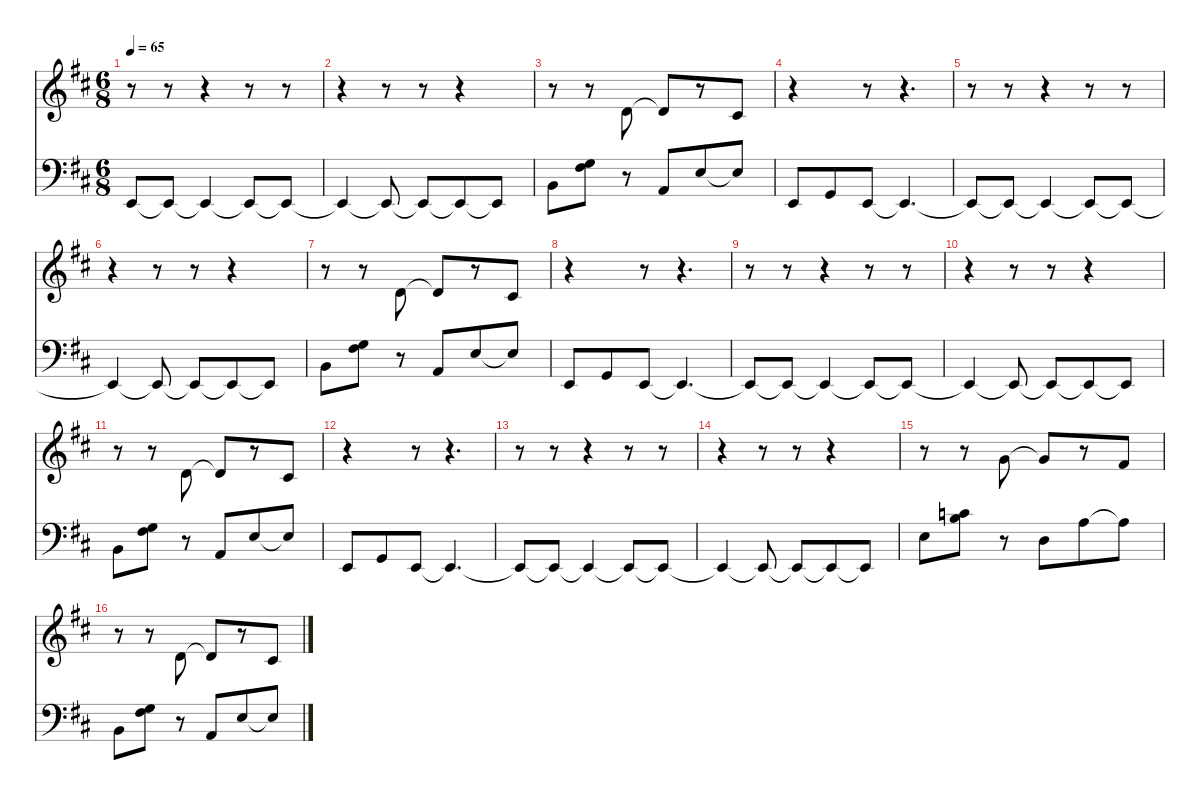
\hideDynamics
\bracketExtendMode nobrackets
\singleTrackTrackNamePolicy hidden
\multiTrackTrackNamePolicy hidden
\firstSystemTrackNameMode fullname
\firstSystemTrackNameOrientation horizontal
\otherSystemsTrackNameOrientation horizontal
\track ("Electric Piano" "el.pno.") {instrument electricpiano1}
\staff {score}
\tuning (E4 B3 G3 D3 A2 E2)
\ts (6 8)
\tempo 65
\clef g2
\ks bminor
r.8{dy ff beam Down} r.8{beam Down} r.4{beam Down} r.8{beam Down} r.8{beam Down} |
r.4{beam Down} r.8{beam Down} r.8{beam Down} r.4{beam Down} |
r.8{beam Down} r.8{beam Down} 3.2{acc forcenatural}.8{beam Up} 3.2{t acc forcenatural}.8{beam Up} r.8{beam Up} 2.2{acc #}.8{beam Up} |
r.4{beam Down} r.8{beam Down} r.4{d beam Down} |
r.8{beam Down} r.8{beam Down} r.4{beam Down} r.8{beam Down} r.8{beam Down} |
r.4{beam Down} r.8{beam Down} r.8{beam Down} r.4{beam Down} |
r.8{beam Down} r.8{beam Down} 3.2{acc forcenatural}.8{beam Up} 3.2{t acc forcenatural}.8{beam Up} r.8{beam Up} 2.2{acc #}.8{beam Up} |
r.4{beam Down} r.8{beam Down} r.4{d beam Down} |
r.8{beam Down} r.8{beam Down} r.4{beam Down} r.8{beam Down} r.8{beam Down} |
r.4{beam Down} r.8{beam Down} r.8{beam Down} r.4{beam Down} |
r.8{beam Down} r.8{beam Down} 3.2{acc forcenatural}.8{beam Up} 3.2{t acc forcenatural}.8{beam Up} r.8{beam Up} 2.2{acc #}.8{beam Up} |
r.4{beam Down} r.8{beam Down} r.4{d beam Down} |
r.8{beam Down} r.8{beam Down} r.4{beam Down} r.8{beam Down} r.8{beam Down} |
r.4{beam Down} r.8{beam Down} r.8{beam Down} r.4{beam Down} |
r.8{beam Down} r.8{beam Down} 3.1{acc forcenatural}.8{beam Up} 3.1{t acc forcenatural}.8{beam Up} r.8{beam Up} 2.1{acc #}.8{beam Up} |
r.8{beam Down} r.8{beam Down} 3.2{acc forcenatural}.8{beam Up} 3.2{t acc forcenatural}.8{beam Up} r.8{beam Up} 2.2{acc #}.8{beam Up}
\staff {score}
\tuning (G2 D2 A1 E1 B0)
\clef f4
\ottava regular
\simile none
\ks bminor
2.2{t acc forcenatural}.8{dy ff beam Up} 2.2{t acc forcenatural}.8{beam Up} 2.2{t acc forcenatural}.4{beam Up} 2.2{t acc forcenatural}.8{beam Up} 2.2{t acc forcenatural}.8{beam Up} |
2.2{t acc forcenatural}.4{beam Up} 2.2{t acc forcenatural}.8{beam Up} 2.2{t acc forcenatural}.8{beam Up} 2.2{t acc forcenatural}.8{beam Up} 2.2{t acc forcenatural}.8{beam Up} |
9.2{acc forcenatural}.8{beam Down} (16.2{acc #} 12.1{acc forcenatural}).8{beam Down} r.8{beam Down} 7.2{acc forcenatural}.8{beam Up} 9.1{acc forcenatural}.8{beam Up} 9.1{t acc forcenatural}.8{beam Up} |
7.3{acc forcenatural}.8{beam Up} 5.2{acc forcenatural}.8{beam Up} 2.2{acc forcenatural}.8{beam Up} 2.2{t acc forcenatural}.4{d beam Up} |
2.2{t acc forcenatural}.8{beam Up} 2.2{t acc forcenatural}.8{beam Up} 2.2{t acc forcenatural}.4{beam Up} 2.2{t acc forcenatural}.8{beam Up} 2.2{t acc forcenatural}.8{beam Up} |
2.2{t acc forcenatural}.4{beam Up} 2.2{t acc forcenatural}.8{beam Up} 2.2{t acc forcenatural}.8{beam Up} 2.2{t acc forcenatural}.8{beam Up} 2.2{t acc forcenatural}.8{beam Up} |
9.2{acc forcenatural}.8{beam Down} (16.2{acc #} 12.1{acc forcenatural}).8{beam Down} r.8{beam Down} 7.2{acc forcenatural}.8{beam Up} 9.1{acc forcenatural}.8{beam Up} 9.1{t acc forcenatural}.8{beam Up} |
7.3{acc forcenatural}.8{beam Up} 5.2{acc forcenatural}.8{beam Up} 2.2{acc forcenatural}.8{beam Up} 2.2{t acc forcenatural}.4{d beam Up} |
2.2{t acc forcenatural}.8{beam Up} 2.2{t acc forcenatural}.8{beam Up} 2.2{t acc forcenatural}.4{beam Up} 2.2{t acc forcenatural}.8{beam Up} 2.2{t acc forcenatural}.8{beam Up} |
2.2{t acc forcenatural}.4{beam Up} 2.2{t acc forcenatural}.8{beam Up} 2.2{t acc forcenatural}.8{beam Up} 2.2{t acc forcenatural}.8{beam Up} 2.2{t acc forcenatural}.8{beam Up} |
9.2{acc forcenatural}.8{beam Down} (16.2{acc #} 12.1{acc forcenatural}).8{beam Down} r.8{beam Down} 7.2{acc forcenatural}.8{beam Up} 9.1{acc forcenatural}.8{beam Up} 9.1{t acc forcenatural}.8{beam Up} |
7.3{acc forcenatural}.8{beam Up} 5.2{acc forcenatural}.8{beam Up} 2.2{acc forcenatural}.8{beam Up} 2.2{t acc forcenatural}.4{d beam Up} |
2.2{t acc forcenatural}.8{beam Up} 2.2{t acc forcenatural}.8{beam Up} 2.2{t acc forcenatural}.4{beam Up} 2.2{t acc forcenatural}.8{beam Up} 2.2{t acc forcenatural}.8{beam Up} |
2.2{t acc forcenatural}.4{beam Up} 2.2{t acc forcenatural}.8{beam Up} 2.2{t acc forcenatural}.8{beam Up} 2.2{t acc forcenatural}.8{beam Up} 2.2{t acc forcenatural}.8{beam Up} |
14.2{acc forcenatural}.8{beam Down} (21.2{acc forcenatural} 17.1{acc forcenatural}).8{beam Down} r.8{beam Down} 12.2{acc forcenatural}.8{beam Down} 14.1{acc forcenatural}.8{beam Down} 14.1{t acc forcenatural}.8{beam Down} |
14.3{acc forcenatural}.8{beam Down} (16.2{acc #} 12.1{acc forcenatural}).8{beam Down} r.8{beam Down} 7.2{acc forcenatural}.8{beam Up} 9.1{acc forcenatural}.8{beam Up} 9.1{t acc forcenatural}.8{beam Up}
